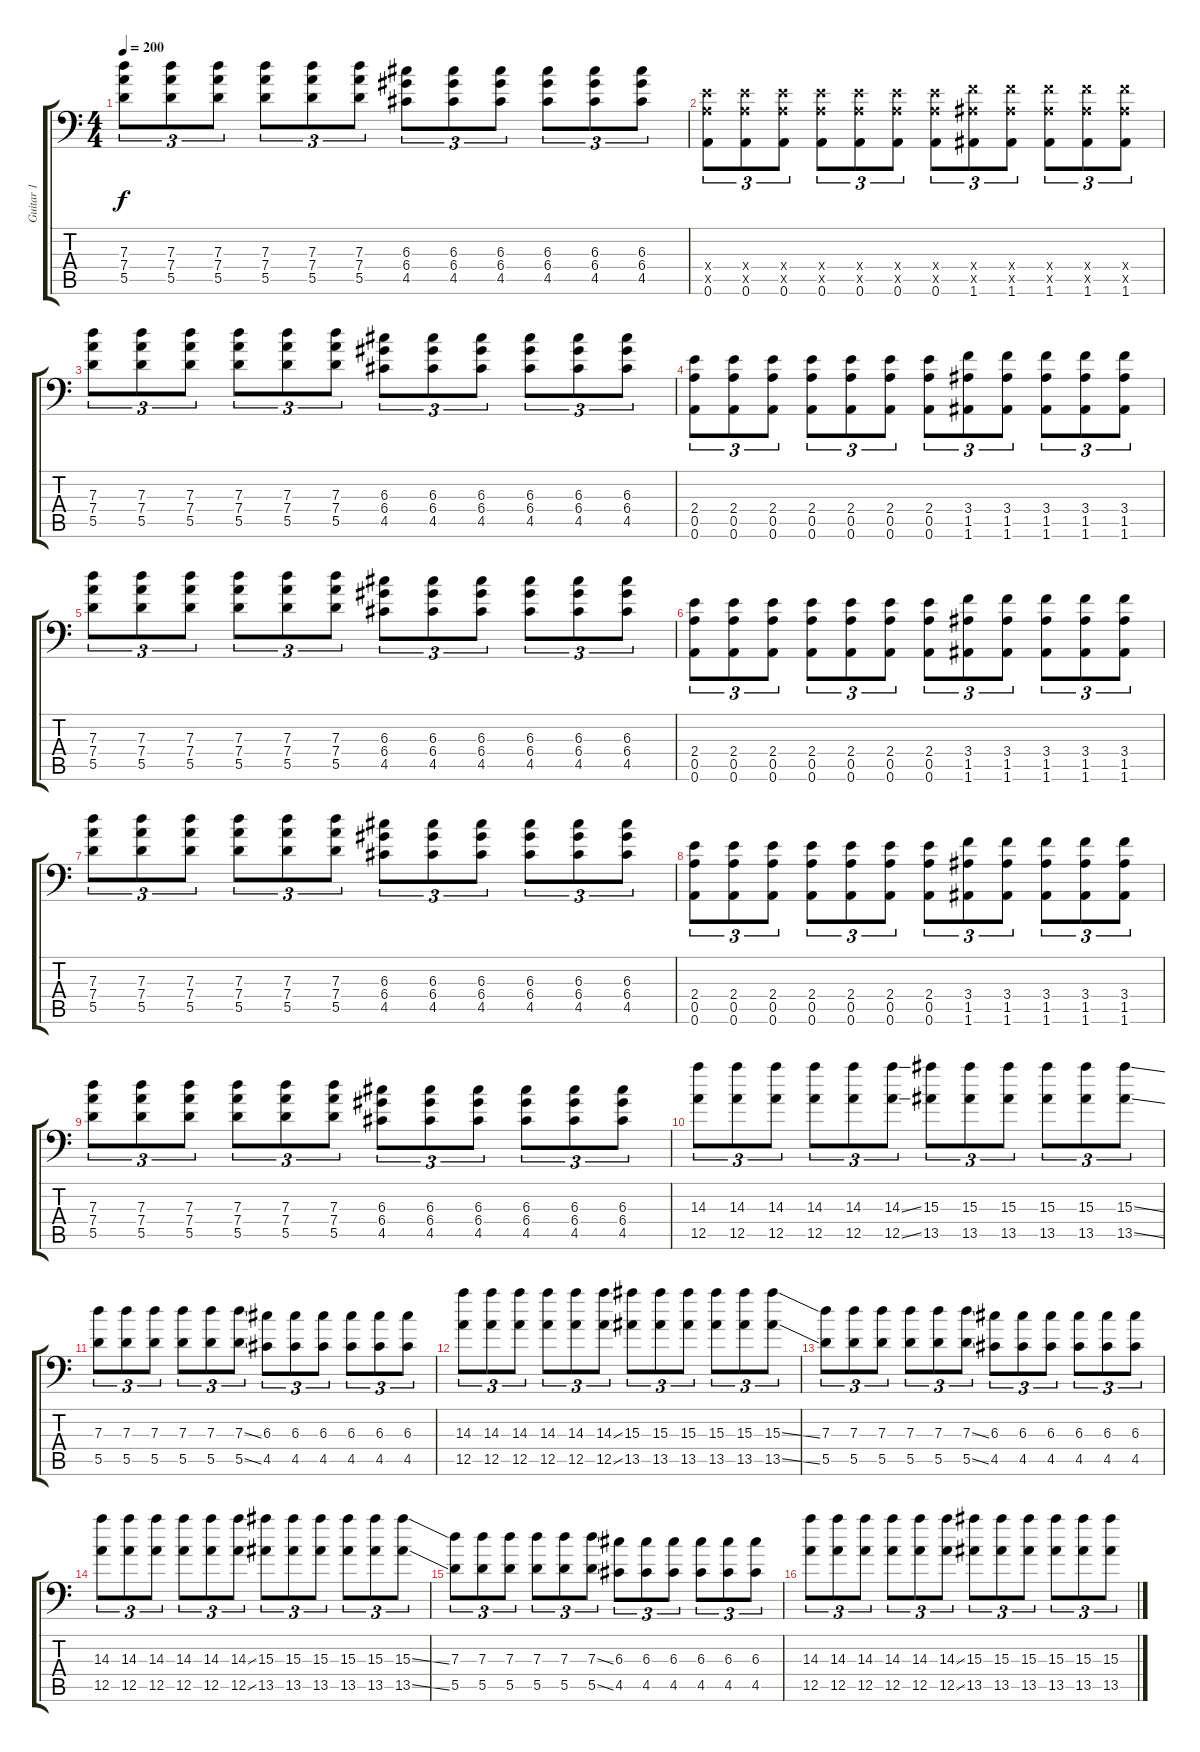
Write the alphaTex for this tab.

\track ("Guitar 1" "Guitar 1") {instrument distortionguitar}
\staff {score tabs}
\tuning (E4 B3 G3 D3 A2 A1) {hide}
\ts (4 4)
\tempo 200
\clef f4
\ks c
(7.3 7.4 5.5).8{tu (3 2) dy f} (7.3 7.4 5.5).8{tu (3 2)} (7.3 7.4 5.5).8{tu (3 2)} (7.3 7.4 5.5).8{tu (3 2)} (7.3 7.4 5.5).8{tu (3 2)} (7.3 7.4 5.5).8{tu (3 2)} (6.3 6.4 4.5).8{tu (3 2)} (6.3 6.4 4.5).8{tu (3 2)} (6.3 6.4 4.5).8{tu (3 2)} (6.3 6.4 4.5).8{tu (3 2)} (6.3 6.4 4.5).8{tu (3 2)} (6.3 6.4 4.5).8{tu (3 2)} |
(2.4{x} 0.5{x} 0.6).8{tu (3 2)} (2.4{x} 0.5{x} 0.6).8{tu (3 2)} (2.4{x} 0.5{x} 0.6).8{tu (3 2)} (2.4{x} 0.5{x} 0.6).8{tu (3 2)} (2.4{x} 0.5{x} 0.6).8{tu (3 2)} (2.4{x} 0.5{x} 0.6).8{tu (3 2)} (2.4{x} 0.5{x} 0.6).8{tu (3 2)} (3.4{x} 1.5{x} 1.6).8{tu (3 2)} (3.4{x} 1.5{x} 1.6).8{tu (3 2)} (3.4{x} 1.5{x} 1.6).8{tu (3 2)} (3.4{x} 1.5{x} 1.6).8{tu (3 2)} (3.4{x} 1.5{x} 1.6).8{tu (3 2)} |
(7.3 7.4 5.5).8{tu (3 2)} (7.3 7.4 5.5).8{tu (3 2)} (7.3 7.4 5.5).8{tu (3 2)} (7.3 7.4 5.5).8{tu (3 2)} (7.3 7.4 5.5).8{tu (3 2)} (7.3 7.4 5.5).8{tu (3 2)} (6.3 6.4 4.5).8{tu (3 2)} (6.3 6.4 4.5).8{tu (3 2)} (6.3 6.4 4.5).8{tu (3 2)} (6.3 6.4 4.5).8{tu (3 2)} (6.3 6.4 4.5).8{tu (3 2)} (6.3 6.4 4.5).8{tu (3 2)} |
(2.4 0.5 0.6).8{tu (3 2)} (2.4 0.5 0.6).8{tu (3 2)} (2.4 0.5 0.6).8{tu (3 2)} (2.4 0.5 0.6).8{tu (3 2)} (2.4 0.5 0.6).8{tu (3 2)} (2.4 0.5 0.6).8{tu (3 2)} (2.4 0.5 0.6).8{tu (3 2)} (3.4 1.5 1.6).8{tu (3 2)} (3.4 1.5 1.6).8{tu (3 2)} (3.4 1.5 1.6).8{tu (3 2)} (3.4 1.5 1.6).8{tu (3 2)} (3.4 1.5 1.6).8{tu (3 2)} |
(7.3 7.4 5.5).8{tu (3 2)} (7.3 7.4 5.5).8{tu (3 2)} (7.3 7.4 5.5).8{tu (3 2)} (7.3 7.4 5.5).8{tu (3 2)} (7.3 7.4 5.5).8{tu (3 2)} (7.3 7.4 5.5).8{tu (3 2)} (6.3 6.4 4.5).8{tu (3 2)} (6.3 6.4 4.5).8{tu (3 2)} (6.3 6.4 4.5).8{tu (3 2)} (6.3 6.4 4.5).8{tu (3 2)} (6.3 6.4 4.5).8{tu (3 2)} (6.3 6.4 4.5).8{tu (3 2)} |
(2.4 0.5 0.6).8{tu (3 2)} (2.4 0.5 0.6).8{tu (3 2)} (2.4 0.5 0.6).8{tu (3 2)} (2.4 0.5 0.6).8{tu (3 2)} (2.4 0.5 0.6).8{tu (3 2)} (2.4 0.5 0.6).8{tu (3 2)} (2.4 0.5 0.6).8{tu (3 2)} (3.4 1.5 1.6).8{tu (3 2)} (3.4 1.5 1.6).8{tu (3 2)} (3.4 1.5 1.6).8{tu (3 2)} (3.4 1.5 1.6).8{tu (3 2)} (3.4 1.5 1.6).8{tu (3 2)} |
(7.3 7.4 5.5).8{tu (3 2)} (7.3 7.4 5.5).8{tu (3 2)} (7.3 7.4 5.5).8{tu (3 2)} (7.3 7.4 5.5).8{tu (3 2)} (7.3 7.4 5.5).8{tu (3 2)} (7.3 7.4 5.5).8{tu (3 2)} (6.3 6.4 4.5).8{tu (3 2)} (6.3 6.4 4.5).8{tu (3 2)} (6.3 6.4 4.5).8{tu (3 2)} (6.3 6.4 4.5).8{tu (3 2)} (6.3 6.4 4.5).8{tu (3 2)} (6.3 6.4 4.5).8{tu (3 2)} |
(2.4 0.5 0.6).8{tu (3 2)} (2.4 0.5 0.6).8{tu (3 2)} (2.4 0.5 0.6).8{tu (3 2)} (2.4 0.5 0.6).8{tu (3 2)} (2.4 0.5 0.6).8{tu (3 2)} (2.4 0.5 0.6).8{tu (3 2)} (2.4 0.5 0.6).8{tu (3 2)} (3.4 1.5 1.6).8{tu (3 2)} (3.4 1.5 1.6).8{tu (3 2)} (3.4 1.5 1.6).8{tu (3 2)} (3.4 1.5 1.6).8{tu (3 2)} (3.4 1.5 1.6).8{tu (3 2)} |
(7.3 7.4 5.5).8{tu (3 2)} (7.3 7.4 5.5).8{tu (3 2)} (7.3 7.4 5.5).8{tu (3 2)} (7.3 7.4 5.5).8{tu (3 2)} (7.3 7.4 5.5).8{tu (3 2)} (7.3 7.4 5.5).8{tu (3 2)} (6.3 6.4 4.5).8{tu (3 2)} (6.3 6.4 4.5).8{tu (3 2)} (6.3 6.4 4.5).8{tu (3 2)} (6.3 6.4 4.5).8{tu (3 2)} (6.3 6.4 4.5).8{tu (3 2)} (6.3 6.4 4.5).8{tu (3 2)} |
(14.3 12.5).8{tu (3 2)} (14.3 12.5).8{tu (3 2)} (14.3 12.5).8{tu (3 2)} (14.3 12.5).8{tu (3 2)} (14.3 12.5).8{tu (3 2)} (14.3{ss} 12.5{ss}).8{tu (3 2)} (15.3 13.5).8{tu (3 2)} (15.3 13.5).8{tu (3 2)} (15.3 13.5).8{tu (3 2)} (15.3 13.5).8{tu (3 2)} (15.3 13.5).8{tu (3 2)} (15.3{ss} 13.5{ss}).8{tu (3 2)} |
(7.3 5.5).8{tu (3 2)} (7.3 5.5).8{tu (3 2)} (7.3 5.5).8{tu (3 2)} (7.3 5.5).8{tu (3 2)} (7.3 5.5).8{tu (3 2)} (7.3{ss} 5.5{ss}).8{tu (3 2)} (6.3 4.5).8{tu (3 2)} (6.3 4.5).8{tu (3 2)} (6.3 4.5).8{tu (3 2)} (6.3 4.5).8{tu (3 2)} (6.3 4.5).8{tu (3 2)} (6.3 4.5).8{tu (3 2)} |
(14.3 12.5).8{tu (3 2)} (14.3 12.5).8{tu (3 2)} (14.3 12.5).8{tu (3 2)} (14.3 12.5).8{tu (3 2)} (14.3 12.5).8{tu (3 2)} (14.3{ss} 12.5{ss}).8{tu (3 2)} (15.3 13.5).8{tu (3 2)} (15.3 13.5).8{tu (3 2)} (15.3 13.5).8{tu (3 2)} (15.3 13.5).8{tu (3 2)} (15.3 13.5).8{tu (3 2)} (15.3{ss} 13.5{ss}).8{tu (3 2)} |
(7.3 5.5).8{tu (3 2)} (7.3 5.5).8{tu (3 2)} (7.3 5.5).8{tu (3 2)} (7.3 5.5).8{tu (3 2)} (7.3 5.5).8{tu (3 2)} (7.3{ss} 5.5{ss}).8{tu (3 2)} (6.3 4.5).8{tu (3 2)} (6.3 4.5).8{tu (3 2)} (6.3 4.5).8{tu (3 2)} (6.3 4.5).8{tu (3 2)} (6.3 4.5).8{tu (3 2)} (6.3 4.5).8{tu (3 2)} |
(14.3 12.5).8{tu (3 2)} (14.3 12.5).8{tu (3 2)} (14.3 12.5).8{tu (3 2)} (14.3 12.5).8{tu (3 2)} (14.3 12.5).8{tu (3 2)} (14.3{ss} 12.5{ss}).8{tu (3 2)} (15.3 13.5).8{tu (3 2)} (15.3 13.5).8{tu (3 2)} (15.3 13.5).8{tu (3 2)} (15.3 13.5).8{tu (3 2)} (15.3 13.5).8{tu (3 2)} (15.3{ss} 13.5{ss}).8{tu (3 2)} |
(7.3 5.5).8{tu (3 2)} (7.3 5.5).8{tu (3 2)} (7.3 5.5).8{tu (3 2)} (7.3 5.5).8{tu (3 2)} (7.3 5.5).8{tu (3 2)} (7.3{ss} 5.5{ss}).8{tu (3 2)} (6.3 4.5).8{tu (3 2)} (6.3 4.5).8{tu (3 2)} (6.3 4.5).8{tu (3 2)} (6.3 4.5).8{tu (3 2)} (6.3 4.5).8{tu (3 2)} (6.3 4.5).8{tu (3 2)} |
(14.3 12.5).8{tu (3 2)} (14.3 12.5).8{tu (3 2)} (14.3 12.5).8{tu (3 2)} (14.3 12.5).8{tu (3 2)} (14.3 12.5).8{tu (3 2)} (14.3{ss} 12.5{ss}).8{tu (3 2)} (15.3 13.5).8{tu (3 2)} (15.3 13.5).8{tu (3 2)} (15.3 13.5).8{tu (3 2)} (15.3 13.5).8{tu (3 2)} (15.3 13.5).8{tu (3 2)} (15.3{ss} 13.5{ss}).8{tu (3 2)}
